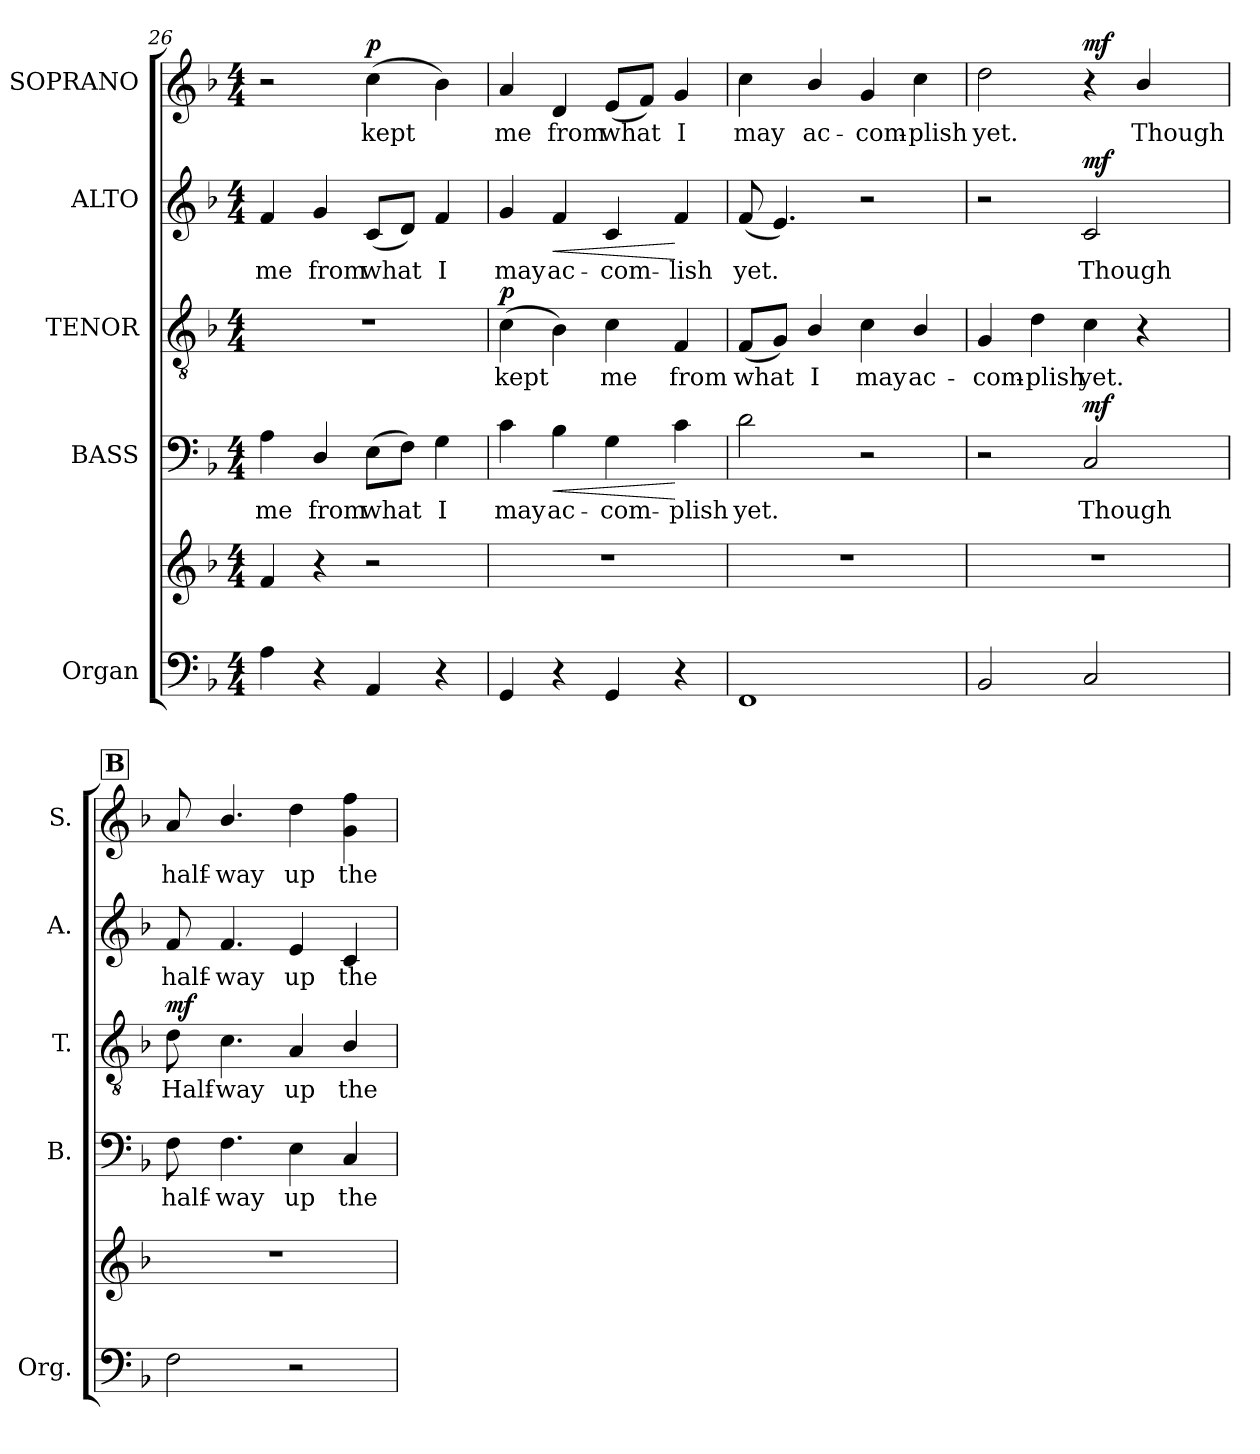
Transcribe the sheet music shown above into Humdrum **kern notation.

**kern	**kern	**kern	**text	**dynam	**kern	**text	**dynam	**kern	**text	**dynam	**kern	**text	**dynam
*part5	*part5	*part4	*part4	*part4	*part3	*part3	*part3	*part2	*part2	*part2	*part1	*part1	*part1
*staff6	*staff5	*staff4	*staff4	*staff4	*staff3	*staff3	*staff3	*staff2	*staff2	*staff2	*staff1	*staff1	*staff1
*I"Organ	*	*I"BASS	*	*	*I"TENOR	*	*	*I"ALTO	*	*	*I"SOPRANO	*	*
*I'Org.	*	*I'B.	*	*	*I'T.	*	*	*I'A.	*	*	*I'S.	*	*
*clefF4	*clefG2	*clefF4	*	*	*clefGv2	*	*	*clefG2	*	*	*clefG2	*	*
*	*	*	*	*	*ITrd7c12	*	*	*	*	*	*	*	*
*k[b-]	*k[b-]	*k[b-]	*	*	*k[b-]	*	*	*k[b-]	*	*	*k[b-]	*	*
*F:	*F:	*F:	*	*	*F:	*	*	*F:	*	*	*F:	*	*
*M4/4	*M4/4	*M4/4	*	*	*M4/4	*	*	*M4/4	*	*	*M4/4	*	*
=26	=26	=26	=26	=26	=26	=26	=26	=26	=26	=26	=26	=26	=26
!	!	!	!LO:LY:b:color=#000000	!	!	!	!	!	!	!	!	!	!
!	!	!	!	!	!	!	!	!	!LO:LY:b:color=#000000	!	!	!	!
4Ai\	4fi/	4Ai\	me	.	1r	.	.	4fi/	me	.	2r	.	.
!	!	!	!LO:LY:b:color=#000000	!	!	!	!	!	!	!	!	!	!
!	!	!	!	!	!	!	!	!	!LO:LY:b:color=#000000	!	!	!	!
4r	4r	4Di/	from	.	.	.	.	4gi/	from	.	.	.	.
!	!	!	!LO:LY:b:color=#000000	!	!	!	!	!	!	!	!	!	!
!	!	!	!	!	!	!	!	!	!LO:LY:b:color=#000000	!	!	!	!
!	!	!	!	!	!	!	!	!	!	!	!	!LO:LY:b:color=#000000	!
4AAi/	2r	(8Ei\L	what	.	.	.	.	(8ci/L	what	.	(4cci\	kept	p
.	.	8Fi\J)	.	.	.	.	.	8di/J)	.	.	.	.	.
!	!	!	!LO:LY:b:color=#000000	!	!	!	!	!	!	!	!	!	!
!	!	!	!	!	!	!	!	!	!LO:LY:b:color=#000000	!	!	!	!
4r	.	4Gi\	I	.	.	.	.	4fi/	I	.	4b-i\)	.	.
=27	=27	=27	=27	=27	=27	=27	=27	=27	=27	=27	=27	=27	=27
!	!	!	!LO:LY:b:color=#000000	!	!	!	!	!	!	!	!	!	!
!	!	!	!	!	!	!LO:LY:b:color=#000000	!	!	!	!	!	!	!
!	!	!	!	!	!	!	!	!	!LO:LY:b:color=#000000	!	!	!	!
!	!	!	!	!	!	!	!	!	!	!	!	!LO:LY:b:color=#000000	!
4GGi/	1r	4ci\	may	.	(4Ci\	kept	p	4gi/	may	.	4ai/	me	.
!	!	!	!LO:LY:b:color=#000000	!LO:HP:b	!	!	!	!	!	!	!	!	!
!	!	!	!	!	!	!	!	!	!LO:LY:b:color=#000000	!LO:HP:b	!	!	!
!	!	!	!	!	!	!	!	!	!	!	!	!LO:LY:b:color=#000000	!
4r	.	4B-i\	ac-	<	4BB-i\)	.	.	4fi/	ac-	<	4di/	from	.
!	!	!	!LO:LY:b:color=#000000	!	!	!	!	!	!	!	!	!	!
!	!	!	!	!	!	!LO:LY:b:color=#000000	!	!	!	!	!	!	!
!	!	!	!	!	!	!	!	!	!LO:LY:b:color=#000000	!	!	!	!
!	!	!	!	!	!	!	!	!	!	!	!	!LO:LY:b:color=#000000	!
4GGi/	.	4Gi\	-com-	.	4Ci\	me	.	4ci/	-com-	.	(8ei/L	what	.
.	.	.	.	.	.	.	.	.	.	.	8fi/J)	.	.
!	!	!	!LO:LY:b:color=#000000	!	!	!	!	!	!	!	!	!	!
!	!	!	!	!	!	!LO:LY:b:color=#000000	!	!	!	!	!	!	!
!	!	!	!	!	!	!	!	!	!LO:LY:b:color=#000000	!	!	!	!
!	!	!	!	!	!	!	!	!	!	!	!	!LO:LY:b:color=#000000	!
4r	.	4ci\	-plish	[	4FFi/	from	.	4fi/	-lish	[	4gi/	I	.
=28	=28	=28	=28	=28	=28	=28	=28	=28	=28	=28	=28	=28	=28
!	!	!	!LO:LY:b:color=#000000	!	!	!	!	!	!	!	!	!	!
!	!	!	!	!	!	!LO:LY:b:color=#000000	!	!	!	!	!	!	!
!	!	!	!	!	!	!	!	!	!LO:LY:b:color=#000000	!	!	!	!
!	!	!	!	!	!	!	!	!	!	!	!	!LO:LY:b:color=#000000	!
1FFi	1r	2di\	yet.	.	(8FFi/L	what	.	(8fi/	yet.	.	4cci\	may	.
.	.	.	.	.	8GGi/J)	.	.	4.ei/)	.	.	.	.	.
!	!	!	!	!	!	!LO:LY:b:color=#000000	!	!	!	!	!	!	!
!	!	!	!	!	!	!	!	!	!	!	!	!LO:LY:b:color=#000000	!
.	.	.	.	.	4BB-i/	I	.	.	.	.	4b-i/	ac-	.
!	!	!	!	!	!	!LO:LY:b:color=#000000	!	!	!	!	!	!	!
!	!	!	!	!	!	!	!	!	!	!	!	!LO:LY:b:color=#000000	!
.	.	2r	.	.	4Ci\	may	.	2r	.	.	4gi/	-com-	.
!	!	!	!	!	!	!LO:LY:b:color=#000000	!	!	!	!	!	!	!
!	!	!	!	!	!	!	!	!	!	!	!	!LO:LY:b:color=#000000	!
.	.	.	.	.	4BB-i/	ac-	.	.	.	.	4cci\	-plish	.
!!LO:PB:g=z
=29	=29	=29	=29	=29	=29	=29	=29	=29	=29	=29	=29	=29	=29
!	!	!	!	!	!	!LO:LY:b:color=#000000	!	!	!	!	!	!	!
!	!	!	!	!	!	!	!	!	!	!	!	!LO:LY:b:color=#000000	!
*	*^	*	*	*	*	*	*	*	*	*	*^	*	*
2BB-i/	1r	2ryy	2r	.	.	4GGi/	-com-	.	2r	.	.	2ddi\	2ryy	yet.	.
!	!	!	!	!	!	!	!LO:LY:b:color=#000000	!	!	!	!	!	!	!	!
.	.	.	.	.	.	4Di\	-plish	.	.	.	.	.	.	.	.
!	!	!	!	!LO:LY:b:color=#000000	!	!	!	!	!	!	!	!	!	!	!
!	!	!	!	!	!	!	!LO:LY:b:color=#000000	!	!	!	!	!	!	!	!
!	!	!	!	!	!	!	!	!	!	!LO:LY:b:color=#000000	!	!	!	!	!
2Ci/	.	4ryy	2Ci/	Though	mf	4Ci\	yet.	.	2ci/	Though	mf	4r	4ryy	.	mf
!	!	!	!	!	!	!	!	!	!	!	!	!	!	!LO:LY:b:color=#000000	!
.	.	8ryy	.	.	.	4r	.	.	.	.	.	4b-i/	8ryy	Though	.
.	.	16ryy	.	.	.	.	.	.	.	.	.	.	16ryy	.	.
.	.	32ryy	.	.	.	.	.	.	.	.	.	.	32ryy	.	.
.	.	64ryy	.	.	.	.	.	.	.	.	.	.	64ryy	.	.
.	.	128...ryy	.	.	.	.	.	.	.	.	.	.	128...ryy	.	.
*	*MM80	*	*	*	*	*	*	*	*	*	*	*MM80	*	*	*
.	.	1024ryy	.	.	.	.	.	.	.	.	.	.	1024ryy	.	.
*	*v	*v	*	*	*	*	*	*	*	*	*	*v	*v	*	*
!!LO:REH:place=s1:B:color=#000000:enc=box:fs=19.1405:t=B
=30	=30	=30	=30	=30	=30	=30	=30	=30	=30	=30	=30	=30	=30
*	*^	*	*	*	*	*	*	*	*	*	*^	*	*
!	!	!	!	!LO:LY:b:color=#000000	!	!	!	!	!	!	!	!	!	!	!
*	*v	*v	*	*	*	*	*	*	*	*	*	*v	*v	*	*
*	*^	*	*	*	*	*	*	*	*	*	*^	*	*
!	!	!	!	!	!	!	!LO:LY:b:color=#000000	!	!	!	!	!	!	!	!
*	*v	*v	*	*	*	*	*	*	*	*	*	*v	*v	*	*
*	*^	*	*	*	*	*	*	*	*	*	*^	*	*
!	!	!	!	!	!	!	!	!	!	!LO:LY:b:color=#000000	!	!	!	!	!
*	*v	*v	*	*	*	*	*	*	*	*	*	*v	*v	*	*
*	*^	*	*	*	*	*	*	*	*	*	*^	*	*
!	!	!	!	!	!	!	!	!	!	!	!	!	!	!LO:LY:b:color=#000000	!
*	*v	*v	*	*	*	*	*	*	*	*	*	*v	*v	*	*
2Fi\	1r	8Fi\	half-	.	8Di\	Half-	mf	8fi/	half-	.	8ai/	half-	.
!	!	!	!LO:LY:b:color=#000000	!	!	!	!	!	!	!	!	!	!
!	!	!	!	!	!	!LO:LY:b:color=#000000	!	!	!	!	!	!	!
!	!	!	!	!	!	!	!	!	!LO:LY:b:color=#000000	!	!	!	!
!	!	!	!	!	!	!	!	!	!	!	!	!LO:LY:b:color=#000000	!
.	.	4.Fi\	-way	.	4.Ci\	-way	.	4.fi/	-way	.	4.b-i/	-way	.
!	!	!	!LO:LY:b:color=#000000	!	!	!	!	!	!	!	!	!	!
!	!	!	!	!	!	!LO:LY:b:color=#000000	!	!	!	!	!	!	!
!	!	!	!	!	!	!	!	!	!LO:LY:b:color=#000000	!	!	!	!
!	!	!	!	!	!	!	!	!	!	!	!	!LO:LY:b:color=#000000	!
2r	.	4Ei\	up	.	4AAi/	up	.	4ei/	up	.	4ddi\	up	.
!	!	!	!LO:LY:b:color=#000000	!	!	!	!	!	!	!	!	!	!
!	!	!	!	!	!	!LO:LY:b:color=#000000	!	!	!	!	!	!	!
!	!	!	!	!	!	!	!	!	!LO:LY:b:color=#000000	!	!	!	!
!	!	!	!	!	!	!	!	!	!	!	!	!LO:LY:b:color=#000000	!
.	.	4Ci/	the	.	4BB-i/	the	.	4ci/	the	.	4gi\ 4ffi	the	.
=	=	=	=	=	=	=	=	=	=	=	=	=	=
*-	*-	*-	*-	*-	*-	*-	*-	*-	*-	*-	*-	*-	*-
